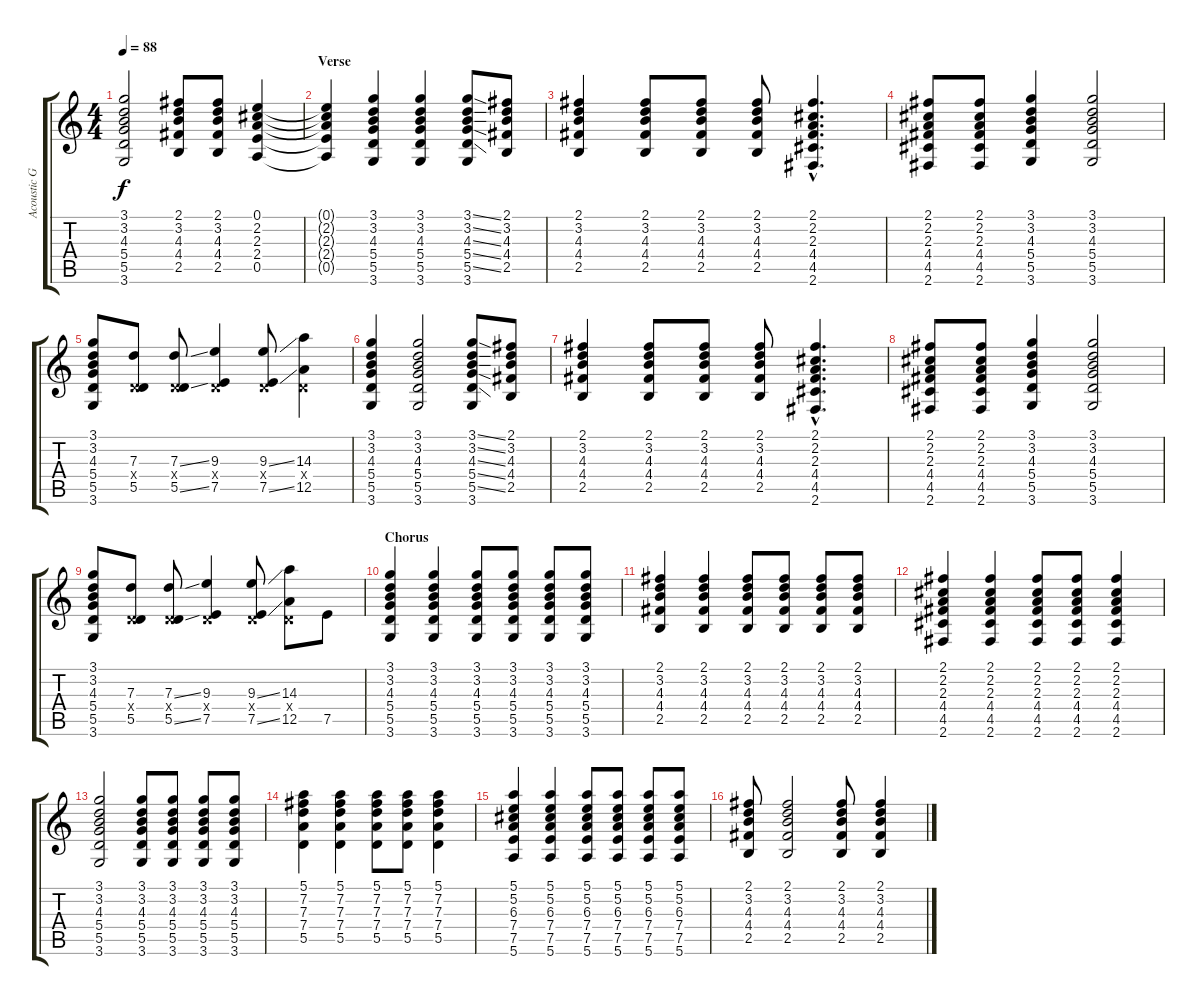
\track ("Acoustic Guitar" "Acoustic G") {instrument acousticguitarsteel}
\staff {score tabs}
\tuning (E4 B3 G3 D3 A2 E2) {hide}
\ts (4 4)
\tempo 88
\clef g2
\ks c
(3.1 3.2 4.3 5.4 5.5 3.6).2{dy f volume 11} (2.1 3.2 4.3 4.4 2.5).8 (2.1 3.2 4.3 4.4 2.5).8 (0.1 2.2 2.3 2.4 0.5).4 |
\section ("" "Verse")
(0.1{t} 2.2{t} 2.3{t} 2.4{t} 0.5{t}).4 (3.1 3.2 4.3 5.4 5.5 3.6).4 (3.1 3.2 4.3 5.4 5.5 3.6).4 (3.1{ss} 3.2{ss} 4.3{ss} 5.4{ss} 5.5{ss} 3.6).8 (2.1 3.2 4.3 4.4 2.5).8 |
(2.1 3.2 4.3 4.4 2.5).4 (2.1 3.2 4.3 4.4 2.5).8 (2.1 3.2 4.3 4.4 2.5).8 (2.1 3.2 4.3 4.4 2.5).8 (2.1{hac} 2.2{hac} 2.3{hac} 4.4{hac} 4.5{hac} 2.6{hac}).4{d} |
(2.1 2.2 2.3 4.4 4.5 2.6).8 (2.1 2.2 2.3 4.4 4.5 2.6).8 (3.1 3.2 4.3 5.4 5.5 3.6).4 (3.1 3.2 4.3 5.4 5.5 3.6).2 |
(3.1 3.2 4.3 5.4 5.5 3.6).8 (7.3 0.4{x} 5.5).8 (7.3{ss} 0.4{x} 5.5{ss}).8 (9.3 0.4{x} 7.5).4 (9.3{ss} 0.4{x} 7.5{ss}).8 (14.3 0.4{x} 12.5).4 |
(3.1 3.2 4.3 5.4 5.5 3.6).4 (3.1 3.2 4.3 5.4 5.5 3.6).2 (3.1{ss} 3.2{ss} 4.3{ss} 5.4{ss} 5.5{ss} 3.6).8 (2.1 3.2 4.3 4.4 2.5).8 |
(2.1 3.2 4.3 4.4 2.5).4 (2.1 3.2 4.3 4.4 2.5).8 (2.1 3.2 4.3 4.4 2.5).8 (2.1 3.2 4.3 4.4 2.5).8 (2.1{hac} 2.2{hac} 2.3{hac} 4.4{hac} 4.5{hac} 2.6{hac}).4{d} |
(2.1 2.2 2.3 4.4 4.5 2.6).8 (2.1 2.2 2.3 4.4 4.5 2.6).8 (3.1 3.2 4.3 5.4 5.5 3.6).4 (3.1 3.2 4.3 5.4 5.5 3.6).2 |
(3.1 3.2 4.3 5.4 5.5 3.6).8 (7.3 0.4{x} 5.5).8 (7.3{ss} 0.4{x} 5.5{ss}).8 (9.3 0.4{x} 7.5).4 (9.3{ss} 0.4{x} 7.5{ss}).8 (14.3 0.4{x} 12.5).8 7.5.8 |
\section ("" "Chorus")
(3.1 3.2 4.3 5.4 5.5 3.6).4 (3.1 3.2 4.3 5.4 5.5 3.6).4 (3.1 3.2 4.3 5.4 5.5 3.6).8 (3.1 3.2 4.3 5.4 5.5 3.6).8 (3.1 3.2 4.3 5.4 5.5 3.6).8 (3.1 3.2 4.3 5.4 5.5 3.6).8 |
(2.1 3.2 4.3 4.4 2.5).4 (2.1 3.2 4.3 4.4 2.5).4 (2.1 3.2 4.3 4.4 2.5).8 (2.1 3.2 4.3 4.4 2.5).8 (2.1 3.2 4.3 4.4 2.5).8 (2.1 3.2 4.3 4.4 2.5).8 |
(2.1 2.2 2.3 4.4 4.5 2.6).4 (2.1 2.2 2.3 4.4 4.5 2.6).4 (2.1 2.2 2.3 4.4 4.5 2.6).8 (2.1 2.2 2.3 4.4 4.5 2.6).8 (2.1 2.2 2.3 4.4 4.5 2.6).4 |
(3.1 3.2 4.3 5.4 5.5 3.6).2 (3.1 3.2 4.3 5.4 5.5 3.6).8 (3.1 3.2 4.3 5.4 5.5 3.6).8 (3.1 3.2 4.3 5.4 5.5 3.6).8 (3.1 3.2 4.3 5.4 5.5 3.6).8 |
(5.1 7.2 7.3 7.4 5.5).4 (5.1 7.2 7.3 7.4 5.5).4 (5.1 7.2 7.3 7.4 5.5).8 (5.1 7.2 7.3 7.4 5.5).8 (5.1 7.2 7.3 7.4 5.5).4 |
(5.1 5.2 6.3 7.4 7.5 5.6).4 (5.1 5.2 6.3 7.4 7.5 5.6).4 (5.1 5.2 6.3 7.4 7.5 5.6).8 (5.1 5.2 6.3 7.4 7.5 5.6).8 (5.1 5.2 6.3 7.4 7.5 5.6).8 (5.1 5.2 6.3 7.4 7.5 5.6).8 |
(2.1 3.2 4.3 4.4 2.5).8 (2.1 3.2 4.3 4.4 2.5).2 (2.1 3.2 4.3 4.4 2.5).8 (2.1 3.2 4.3 4.4 2.5).4
